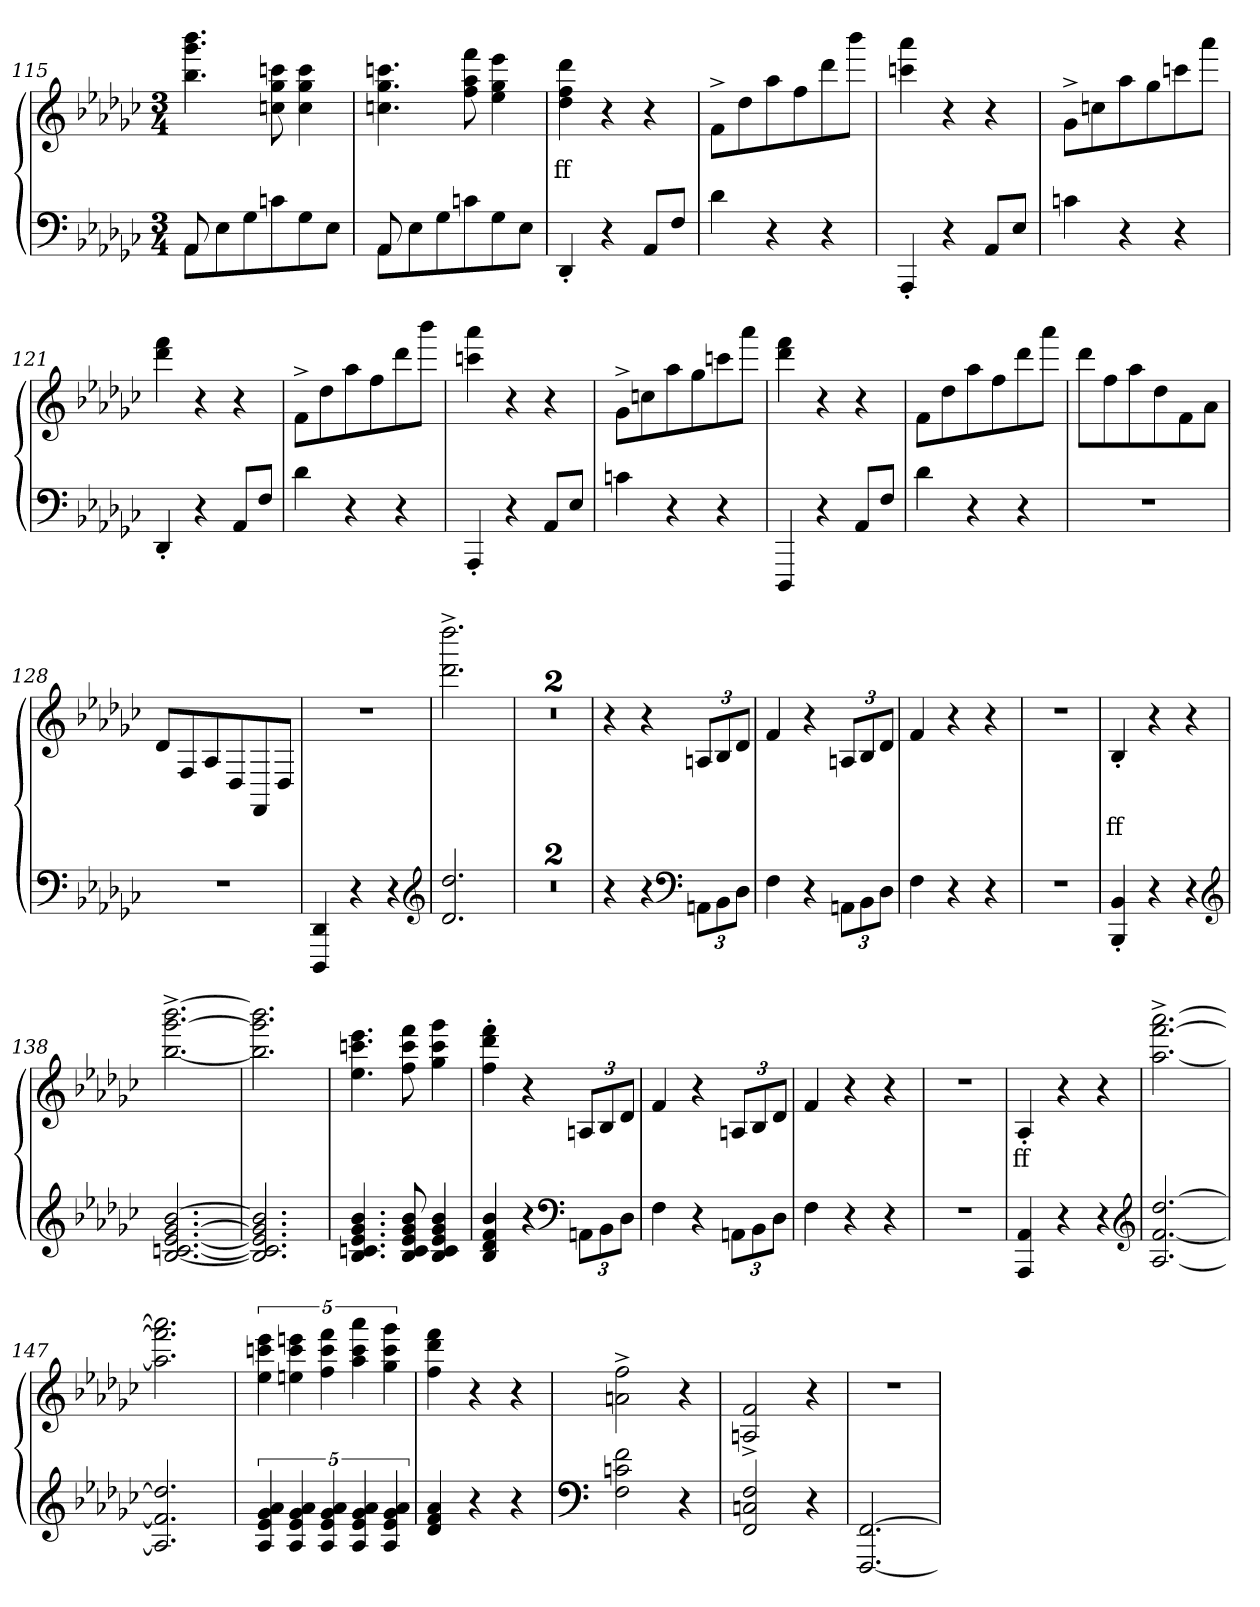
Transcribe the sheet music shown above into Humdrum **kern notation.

**kern	**kern	**text
*part2	*part1	*part1
*staff2	*staff1	*staff1
*clefF4	*clefG2	*
*k[b-e-a-d-g-c-]	*k[b-e-a-d-g-c-]	*
*M3/4	*M3/4	*
=115	=115	=115
*^	*	*
8AA-	8AA-L	4.bbb- 4.ggg- 4.bb-	.
2ryy	8E-	.	.
.	8G-	.	.
.	8cn	8cccn 8gg- 8ccn	.
.	8G-	4ccc 4gg- 4cc	.
8ryy	8E-J	.	.
=116	=116	=116	=116
8AA-	8AA-L	4.cccn 4.gg- 4.ccn	.
2ryy	8E-	.	.
.	8G-	.	.
.	8cn	8fff 8aa- 8ff	.
.	8G-	4eee- 4gg- 4ee-	.
8ryy	8E-J	.	.
*v	*v	*	*
=117	=117	=117
4DD-'>	4ddd- 4ff 4dd-	ff
4r	4r	.
8AA-L	4r	.
8FJ	.	.
=118	=118	=118
4d-	8f^>\L	.
.	8dd-	.
4r	8aa-	.
.	8ff	.
4r	8ddd-	.
.	8bbb-J	.
=119	=119	=119
4AAA-'>	4aaa-\ 4cccn\	.
4r	4r	.
8AA-L	4r	.
8E-J	.	.
=120	=120	=120
4cn	8g-^>\L	.
.	8ccn	.
4r	8aa-	.
.	8gg-	.
4r	8ccc	.
.	8aaa-J	.
=121	=121	=121
4DD-'>	4fff 4ddd-	.
4r	4r	.
8AA-L	4r	.
8FJ	.	.
=122	=122	=122
4d-	8f^>L	.
.	8dd-	.
4r	8aa-	.
.	8ff	.
4r	8ddd-	.
.	8bbb-J	.
=123	=123	=123
4AAA-'>	4aaa- 4cccn	.
4r	4r	.
8AA-L	4r	.
8E-J	.	.
=124	=124	=124
4cn	8g-^>L	.
.	8ccn	.
4r	8aa-	.
.	8gg-	.
4r	8ccc	.
.	8aaa-J	.
=125	=125	=125
4DDD-	4fff 4ddd-	.
4r	4r	.
8AA-L	4r	.
8FJ	.	.
=126	=126	=126
4d-	8fL	.
.	8dd-	.
4r	8aa-	.
.	8ff	.
4r	8ddd-	.
.	8aaa-J	.
=127	=127	=127
2.r	8ddd-L	.
.	8ff	.
.	8aa-	.
.	8dd-	.
.	8f	.
.	8a-J	.
=128	=128	=128
2.r	8d-\L	.
.	8F/	.
.	8A-/	.
.	8D-/	.
.	8FF/	.
.	8D-/J	.
=129	=129	=129
4DD- 4DDD-	2.r	.
4r	.	.
4r	.	.
*clefG2	*	*
=130	=130	=130
2.dd- 2.d-	2.dddd-\^> 2.ddd-\^>	.
=131	=131	=131
2.r	2.r	.
=132	=132	=132
2.r	2.r	.
=133	=133	=133
4r	4r	.
4r	4r	p
*clefF4	*	*
12AAn\L	12An/L	.
12BB-	12B-/	.
12D-J	12d-\J	.
=134	=134	=134
4F	4f	.
4r	4r	.
12AAn\L	12An/L	.
12BB-	12B-/	.
12D-J	12d-\J	.
=135	=135	=135
4F	4f	.
4r	4r	.
4r	4r	.
=136	=136	=136
2.r	2.r	.
=137	=137	=137
4BB-'> 4BBB-'>	4B-'>	ff
4r	4r	.
4r	4r	.
*clefG2	*	*
=138	=138	=138
[2.b- [2.g- [2.e- [2.cn [2.B-	[2.bbb-^> [2.ggg-^> [2.bb-^>	.
=139	=139	=139
2.b-] 2.g-] 2.e-] 2.cn] 2.B-]	2.bbb-] 2.ggg-] 2.bb-]	.
=140	=140	=140
4.b- 4.g- 4.e- 4.cn 4.B-	4.eee-\ 4.cccn\ 4.ee-\	.
8b- 8g- 8e- 8c 8B-	8fff 8ccc 8ff	.
4b- 4g- 4e- 4c 4B-	4ggg- 4ccc 4gg-	.
=141	=141	=141
4b- 4f 4d- 4B-	4fff'> 4ddd-'> 4ff'>	.
4r	4r	pp
*clefF4	*	*
12AAn\L	12An/L	.
12BB-	12B-/	.
12D-J	12d-\J	.
=142	=142	=142
4F	4f	.
4r	4r	.
12AAn\L	12An/L	.
12BB-	12B-/	.
12D-J	12d-\J	.
=143	=143	=143
4F	4f	.
4r	4r	.
4r	4r	.
=144	=144	=144
2.r	2.r	.
=145	=145	=145
4AA- 4AAA-	4A-'>	ff
4r	4r	.
4r	4r	.
*clefG2	*	*
=146	=146	=146
[2.dd- [2.f [2.A-	[2.aaa-^> [2.fff^> [2.aa-^>	.
=147	=147	=147
2.dd-] 2.f] 2.A-]	2.aaa-] 2.fff] 2.aa-]	.
=148	=148	=148
20%3a- 20%3g- 20%3e- 20%3A-	20%3eee-\ 20%3cccn\ 20%3ee-\	.
20%3a- 20%3g- 20%3e- 20%3A-	20%3eeen\ 20%3ccc\ 20%3een\	.
20%3a- 20%3g- 20%3e- 20%3A-	20%3fff 20%3ccc 20%3ff	.
20%3a- 20%3g- 20%3e- 20%3A-	20%3aaa- 20%3ccc 20%3aa-	.
20%3a- 20%3g- 20%3e- 20%3A-	20%3ggg- 20%3ccc 20%3gg-	.
=149	=149	=149
4a- 4f 4d-	4fff 4ddd- 4ff	.
4r	4r	.
4r	4r	.
=150	=150	=150
*clefF4	*	*
2f 2cn 2F	2ff^> 2an^>	.
4r	4r	.
=151	=151	=151
2F 2Cn 2FF	2f^> 2An^>	.
4r	4r	.
=152	=152	=152
[2.FF [2.FFF	2.r	.
=	=	=
*-	*-	*-
